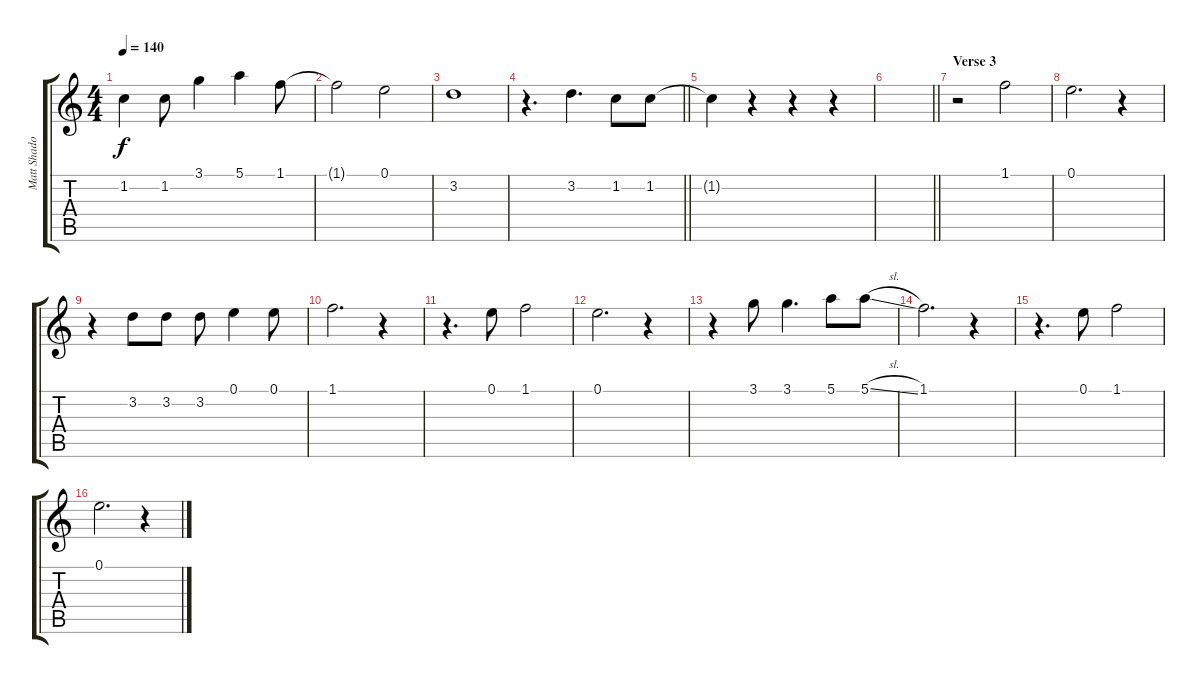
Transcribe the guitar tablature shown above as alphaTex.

\track ("Matt Shadows" "Matt Shado") {instrument distortionguitar}
\staff {score tabs}
\tuning (E4 B3 G3 D3 A2 E2) {hide}
\ts (4 4)
\tempo 140
\clef g2
\ks c
1.2.4{dy f} 1.2.8 3.1.4 5.1.4 1.1.8 |
1.1{t}.2 0.1.2 |
3.2.1 |
\barLineRight lightlight
r.4{d} 3.2.4{d} 1.2.8 1.2.8 |
1.2{t}.4 r.4 r.4 r.4 |
\barLineRight lightlight
|
\section ("" "Verse 3")
r.2 1.1.2 |
0.1.2{d} r.4 |
r.4 3.2.8 3.2.8 3.2.8 0.1.4 0.1.8 |
1.1.2{d} r.4 |
r.4{d} 0.1.8 1.1.2 |
0.1.2{d} r.4 |
r.4 3.1.8 3.1.4{d} 5.1.8 5.1{sl}.8 |
1.1.2{d} r.4 |
r.4{d} 0.1.8 1.1.2 |
0.1.2{d} r.4
